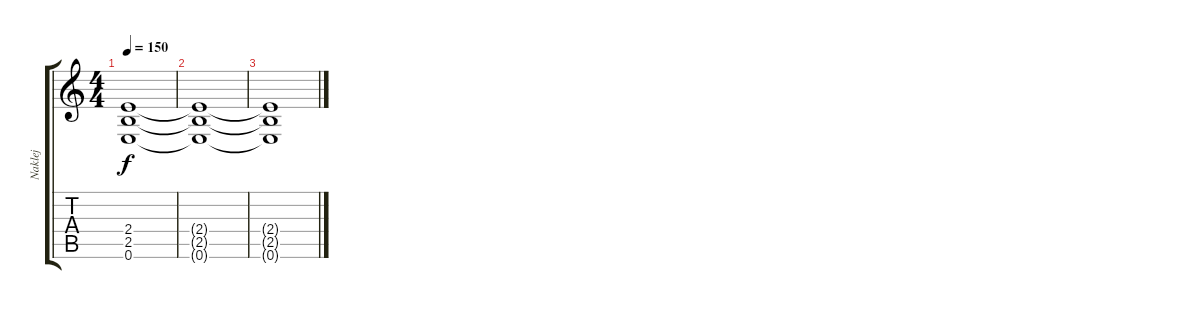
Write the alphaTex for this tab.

\track ("Naklej" "Naklej") {instrument distortionguitar}
\staff {score tabs}
\tuning (E4 B3 G3 D3 A2 E2) {hide}
\ts (4 4)
\tempo 150
\clef g2
\ks c
(2.4 2.5 0.6).1{dy f} |
(2.4{t} 2.5{t} 0.6{t}).1 |
(2.4{t} 2.5{t} 0.6{t}).1
